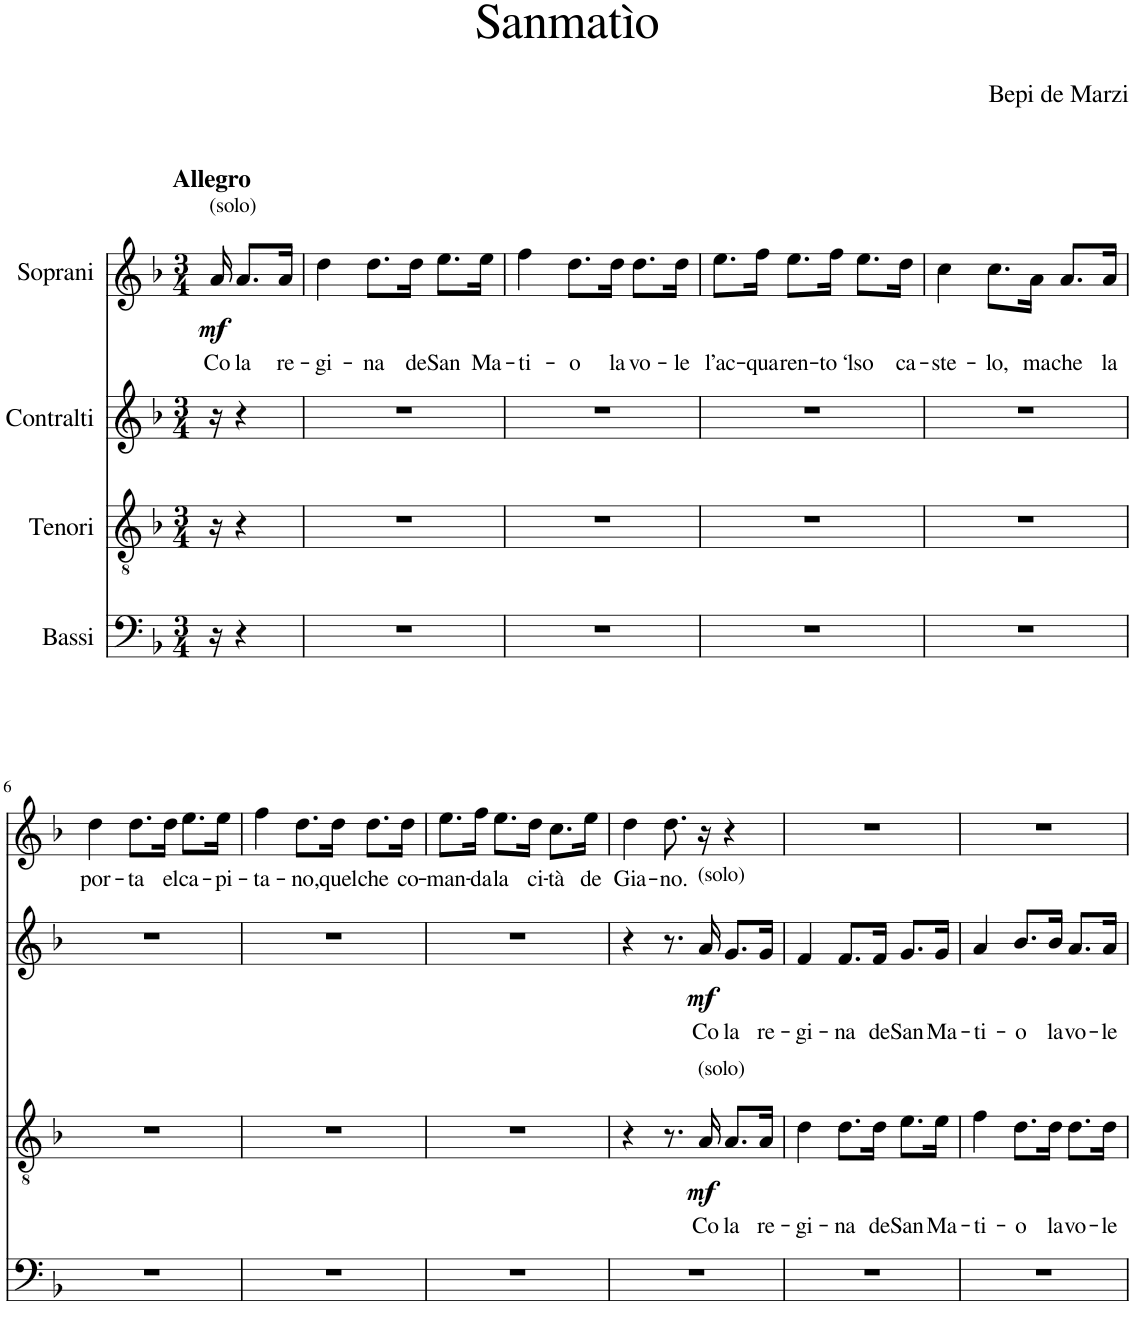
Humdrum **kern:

**kern	**kern	**text	**dynam	**kern	**text	**dynam	**kern	**text	**dynam
*part4	*part3	*part3	*part3	*part2	*part2	*part2	*part1	*part1	*part1
*staff4	*staff3	*staff3	*staff3	*staff2	*staff2	*staff2	*staff1	*staff1	*staff1
*I"Bassi	*I"Tenori	*	*	*I"Contralti	*	*	*I"Soprani	*	*
*clefF4	*clefGv2	*	*	*clefG2	*	*	*clefG2	*	*
*k[b-]	*k[b-]	*	*	*k[b-]	*	*	*k[b-]	*	*
*F:	*F:	*	*	*F:	*	*	*F:	*	*
*M3/4	*M3/4	*	*	*M3/4	*	*	*M3/4	*	*
=1	=1	=1	=1	=1	=1	=1	=1	=1	=1
!	!	!	!	!	!	!	!LO:TX:a:B:t=Allegro	!	!
!	!	!	!	!	!	!	!LO:TX:a:t=(solo)	!	!
!	!	!	!	!	!	!	!	!LO:LY:b	!LO:DY:b
16r	16r	.	.	16r	.	.	16a/	Co	mf
!	!	!	!	!	!	!	!	!LO:LY:b	!
4r	4r	.	.	4r	.	.	8.a/L	la	.
!	!	!	!	!	!	!	!	!LO:LY:b	!
.	.	.	.	.	.	.	16a/Jk	re-	.
=2	=2	=2	=2	=2	=2	=2	=2	=2	=2
!	!	!	!	!	!	!	!	!LO:LY:b	!
2.r	2.r	.	.	2.r	.	.	4dd\	-gi-	.
!	!	!	!	!	!	!	!	!LO:LY:b	!
.	.	.	.	.	.	.	8.dd\L	-na	.
!	!	!	!	!	!	!	!	!LO:LY:b	!
.	.	.	.	.	.	.	16dd\Jk	de	.
!	!	!	!	!	!	!	!	!LO:LY:b	!
.	.	.	.	.	.	.	8.ee\L	San	.
!	!	!	!	!	!	!	!	!LO:LY:b	!
.	.	.	.	.	.	.	16ee\Jk	Ma-	.
=3	=3	=3	=3	=3	=3	=3	=3	=3	=3
!	!	!	!	!	!	!	!	!LO:LY:b	!
2.r	2.r	.	.	2.r	.	.	4ff\	-ti-	.
!	!	!	!	!	!	!	!	!LO:LY:b	!
.	.	.	.	.	.	.	8.dd\L	-o	.
!	!	!	!	!	!	!	!	!LO:LY:b	!
.	.	.	.	.	.	.	16dd\Jk	la	.
!	!	!	!	!	!	!	!	!LO:LY:b	!
.	.	.	.	.	.	.	8.dd\L	vo-	.
!	!	!	!	!	!	!	!	!LO:LY:b	!
.	.	.	.	.	.	.	16dd\Jk	-le	.
=4	=4	=4	=4	=4	=4	=4	=4	=4	=4
!	!	!	!	!	!	!	!	!LO:LY:b	!
2.r	2.r	.	.	2.r	.	.	8.ee\L	l’ac-	.
!	!	!	!	!	!	!	!	!LO:LY:b	!
.	.	.	.	.	.	.	16ff\Jk	-qua	.
!	!	!	!	!	!	!	!	!LO:LY:b	!
.	.	.	.	.	.	.	8.ee\L	ren-	.
!	!	!	!	!	!	!	!	!LO:LY:b	!
.	.	.	.	.	.	.	16ff\Jk	-to ‘l	.
!	!	!	!	!	!	!	!	!LO:LY:b	!
.	.	.	.	.	.	.	8.ee\L	so	.
!	!	!	!	!	!	!	!	!LO:LY:b	!
.	.	.	.	.	.	.	16dd\Jk	ca-	.
=5	=5	=5	=5	=5	=5	=5	=5	=5	=5
!	!	!	!	!	!	!	!	!LO:LY:b	!
2.r	2.r	.	.	2.r	.	.	4cc\	-ste-	.
!	!	!	!	!	!	!	!	!LO:LY:b	!
.	.	.	.	.	.	.	8.cc\L	-lo,	.
!	!	!	!	!	!	!	!	!LO:LY:b	!
.	.	.	.	.	.	.	16a\Jk	ma	.
!	!	!	!	!	!	!	!	!LO:LY:b	!
.	.	.	.	.	.	.	8.a/L	che	.
!	!	!	!	!	!	!	!	!LO:LY:b	!
.	.	.	.	.	.	.	16a/Jk	la	.
!!LO:LB:g=z
=6	=6	=6	=6	=6	=6	=6	=6	=6	=6
!	!	!	!	!	!	!	!	!LO:LY:b	!
2.r	2.r	.	.	2.r	.	.	4dd\	por-	.
!	!	!	!	!	!	!	!	!LO:LY:b	!
.	.	.	.	.	.	.	8.dd\L	-ta	.
!	!	!	!	!	!	!	!	!LO:LY:b	!
.	.	.	.	.	.	.	16dd\Jk	el	.
!	!	!	!	!	!	!	!	!LO:LY:b	!
.	.	.	.	.	.	.	8.ee\L	ca-	.
!	!	!	!	!	!	!	!	!LO:LY:b	!
.	.	.	.	.	.	.	16ee\Jk	-pi-	.
=7	=7	=7	=7	=7	=7	=7	=7	=7	=7
!	!	!	!	!	!	!	!	!LO:LY:b	!
2.r	2.r	.	.	2.r	.	.	4ff\	-ta-	.
!	!	!	!	!	!	!	!	!LO:LY:b	!
.	.	.	.	.	.	.	8.dd\L	-no,	.
!	!	!	!	!	!	!	!	!LO:LY:b	!
.	.	.	.	.	.	.	16dd\Jk	quel	.
!	!	!	!	!	!	!	!	!LO:LY:b	!
.	.	.	.	.	.	.	8.dd\L	che	.
!	!	!	!	!	!	!	!	!LO:LY:b	!
.	.	.	.	.	.	.	16dd\Jk	co-	.
=8	=8	=8	=8	=8	=8	=8	=8	=8	=8
!	!	!	!	!	!	!	!	!LO:LY:b	!
2.r	2.r	.	.	2.r	.	.	8.ee\L	-man-	.
!	!	!	!	!	!	!	!	!LO:LY:b	!
.	.	.	.	.	.	.	16ff\Jk	-da	.
!	!	!	!	!	!	!	!	!LO:LY:b	!
.	.	.	.	.	.	.	8.ee\L	la	.
!	!	!	!	!	!	!	!	!LO:LY:b	!
.	.	.	.	.	.	.	16dd\Jk	ci-	.
!	!	!	!	!	!	!	!	!LO:LY:b	!
.	.	.	.	.	.	.	8.cc\L	-tà	.
!	!	!	!	!	!	!	!	!LO:LY:b	!
.	.	.	.	.	.	.	16ee\Jk	de	.
=9	=9	=9	=9	=9	=9	=9	=9	=9	=9
!	!	!	!	!	!	!	!	!LO:LY:b	!
2.r	4r	.	.	4r	.	.	4dd\	Gia-	.
!	!	!	!	!	!	!	!	!LO:LY:b	!
.	8.r	.	.	8.r	.	.	8.dd\	-no.	.
!	!	!	!	!LO:TX:a:t=(solo)	!	!	!	!	!
!	!LO:TX:a:t=(solo)	!	!	!	!	!	!	!	!
!	!	!LO:LY:b	!LO:DY:b	!	!LO:LY:b	!LO:DY:b	!	!	!
.	16A/	Co	mf	16a/	Co	mf	16r	.	.
!	!	!LO:LY:b	!	!	!LO:LY:b	!	!	!	!
.	8.A/L	la	.	8.g/L	la	.	4r	.	.
!	!	!LO:LY:b	!	!	!LO:LY:b	!	!	!	!
.	16A/Jk	re-	.	16g/Jk	re-	.	.	.	.
=10	=10	=10	=10	=10	=10	=10	=10	=10	=10
!	!	!LO:LY:b	!	!	!LO:LY:b	!	!	!	!
2.r	4d\	-gi-	.	4f/	-gi-	.	2.r	.	.
!	!	!LO:LY:b	!	!	!LO:LY:b	!	!	!	!
.	8.d\L	-na	.	8.f/L	-na	.	.	.	.
!	!	!LO:LY:b	!	!	!LO:LY:b	!	!	!	!
.	16d\Jk	de	.	16f/Jk	de	.	.	.	.
!	!	!LO:LY:b	!	!	!LO:LY:b	!	!	!	!
.	8.e\L	San	.	8.g/L	San	.	.	.	.
!	!	!LO:LY:b	!	!	!LO:LY:b	!	!	!	!
.	16e\Jk	Ma-	.	16g/Jk	Ma-	.	.	.	.
=11	=11	=11	=11	=11	=11	=11	=11	=11	=11
!	!	!LO:LY:b	!	!	!LO:LY:b	!	!	!	!
2.r	4f\	-ti-	.	4a/	-ti-	.	2.r	.	.
!	!	!LO:LY:b	!	!	!LO:LY:b	!	!	!	!
.	8.d\L	-o	.	8.b-/L	-o	.	.	.	.
!	!	!LO:LY:b	!	!	!LO:LY:b	!	!	!	!
.	16d\Jk	la	.	16b-/Jk	la	.	.	.	.
!	!	!LO:LY:b	!	!	!LO:LY:b	!	!	!	!
.	8.d\L	vo-	.	8.a/L	vo-	.	.	.	.
!	!	!LO:LY:b	!	!	!LO:LY:b	!	!	!	!
.	16d\Jk	-le	.	16a/Jk	-le	.	.	.	.
=	=	=	=	=	=	=	=	=	=
*-	*-	*-	*-	*-	*-	*-	*-	*-	*-
